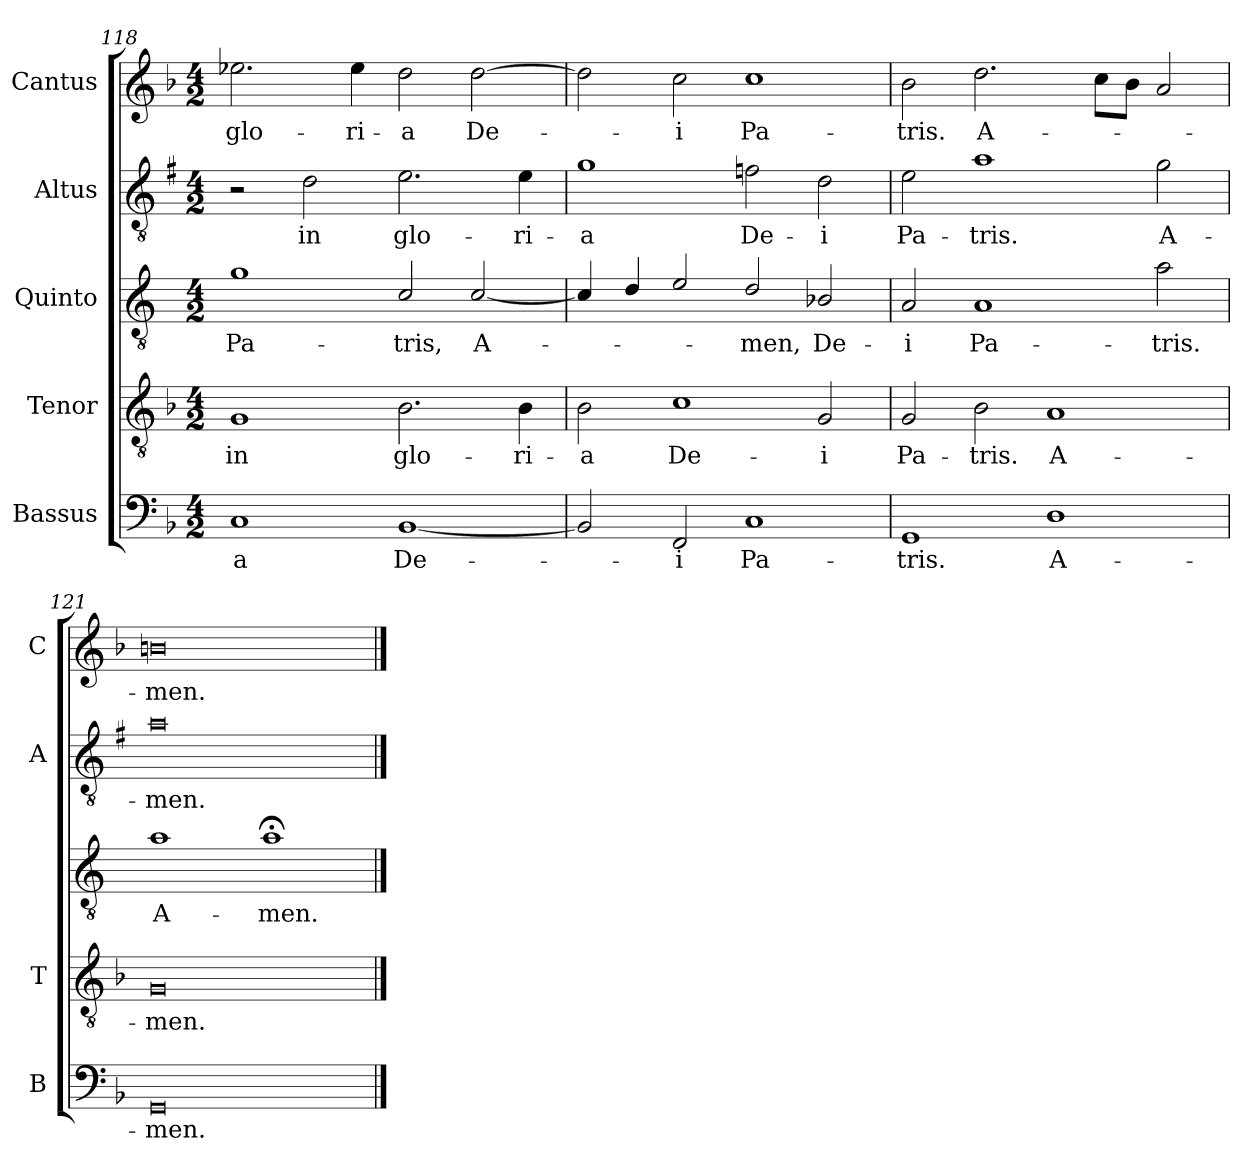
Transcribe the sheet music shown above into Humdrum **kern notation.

**kern	**text	**kern	**text	**kern	**text	**kern	**text	**kern	**text
*part5	*part5	*part4	*part4	*part3	*part3	*part2	*part2	*part1	*part1
*staff5	*staff5	*staff4	*staff4	*staff3	*staff3	*staff2	*staff2	*staff1	*staff1
*I"Bassus	*	*I"Tenor	*	*I"Quinto	*	*I"Altus	*	*I"Cantus	*
*I'B	*	*I'T	*	*	*	*I'A	*	*I'C	*
*clefF4	*	*clefGv2	*	*clefGv2	*	*clefGv2	*	*clefG2	*
*	*	*	*	*ITrd4c7	*	*ITrd1c2	*	*	*
*k[b-]	*	*k[b-]	*	*k[b-]	*	*k[b-]	*	*k[b-]	*
*F:	*	*F:	*	*F:	*	*F:	*	*F:	*
*M4/2	*	*M4/2	*	*M4/2	*	*M4/2	*	*M4/2	*
=118	=118	=118	=118	=118	=118	=118	=118	=118	=118
!	!LO:LY:b	!	!LO:LY:b	!	!LO:LY:b	!	!	!	!LO:LY:b
1C	-a	1G	in	1c	Pa-	2r	.	2.ee-X\	glo-
!	!	!	!	!	!	!	!LO:LY:b	!	!
.	.	.	.	.	.	2c\	in	.	.
!	!	!	!	!	!	!	!	!	!LO:LY:b
.	.	.	.	.	.	.	.	4ee-\	-ri-
!	!LO:LY:b	!	!LO:LY:b	!	!LO:LY:b	!	!LO:LY:b	!	!LO:LY:b
[1BB-	De-	2.B-\	glo-	2F/	-tris,	2.d\	glo-	2dd\	-a
!	!	!	!	!	!LO:LY:b	!	!	!	!LO:LY:b
.	.	.	.	[2F/	A-	.	.	[2dd\	De-
!	!	!	!LO:LY:b	!	!	!	!LO:LY:b	!	!
.	.	4B-\	-ri-	.	.	4d\	-ri-	.	.
=119	=119	=119	=119	=119	=119	=119	=119	=119	=119
!	!	!	!LO:LY:b	!	!	!	!LO:LY:b	!	!
2BB-/]	.	2B-\	-a	4F/]	.	1f	-a	2dd\]	.
.	.	.	.	4G/	.	.	.	.	.
!	!LO:LY:b	!	!LO:LY:b	!	!	!	!	!	!LO:LY:b
2FF/	-i	1c	De-	2A/	.	.	.	2cc\	-i
!	!LO:LY:b	!	!	!	!LO:LY:b	!	!LO:LY:b	!	!LO:LY:b
1C	Pa-	.	.	2G/	-men,	2e-X\	De-	1cc	Pa-
!	!	!	!LO:LY:b	!	!LO:LY:b	!	!LO:LY:b	!	!
.	.	2G/	-i	2E-X/	De-	2c\	-i	.	.
=120	=120	=120	=120	=120	=120	=120	=120	=120	=120
!	!LO:LY:b	!	!LO:LY:b	!	!LO:LY:b	!	!LO:LY:b	!	!LO:LY:b
1GG	-tris.	2G/	Pa-	2D/	-i	2d\	Pa-	2b-\	-tris.
!	!	!	!LO:LY:b	!	!LO:LY:b	!	!LO:LY:b	!	!LO:LY:b
.	.	2B-\	-tris.	1D	Pa-	1g	-tris.	2.dd\	A-
!	!LO:LY:b	!	!LO:LY:b	!	!	!	!	!	!
1D	A-	1A	A-	.	.	.	.	.	.
.	.	.	.	.	.	.	.	8cc\L	.
.	.	.	.	.	.	.	.	8b-\J	.
!	!	!	!	!	!LO:LY:b	!	!LO:LY:b	!	!
.	.	.	.	2d\	-tris.	2f\	A-	2a/	.
=121	=121	=121	=121	=121	=121	=121	=121	=121	=121
!	!LO:LY:b	!	!LO:LY:b	!	!LO:LY:b	!	!LO:LY:b	!	!LO:LY:b
0GG	-men.	0G	-men.	1d	A-	0g	-men.	0bn	-men.
!	!	!	!	!	!LO:LY:b	!	!	!	!
.	.	.	.	1d;<	-men.	.	.	.	.
==	==	==	==	==	==	==	==	==	==
*-	*-	*-	*-	*-	*-	*-	*-	*-	*-
